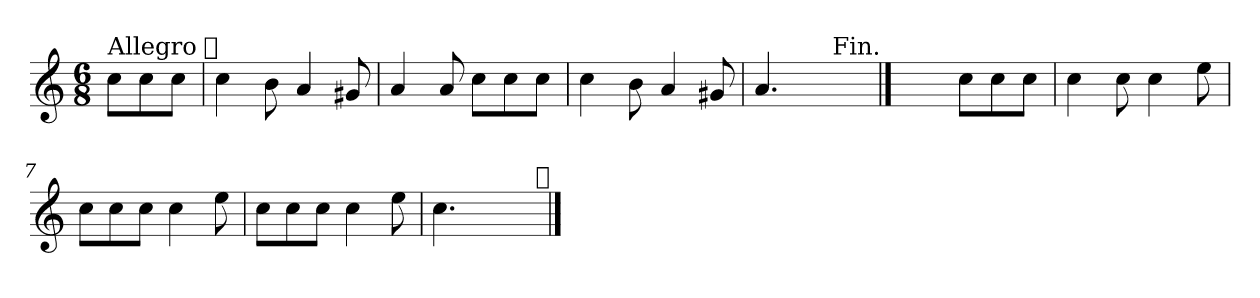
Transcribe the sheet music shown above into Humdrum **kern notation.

**kern
*part1
*staff1
*clefG2
*k[]
*C:
*M6/8
=
!LO:TX:a:t=Allegro
8cc\L
8cc\
8cc\J
!LO:TX:a:t=𝄋
=1
4cc\
8b\
4a/
8g#X/
=2
4a/
8a/
8cc\L
8cc\
8cc\J
=3
4cc\
8b\
4a/
8g#X/
=4
4.a/
4.ryy
!LO:TX:a:rj:t=Fin.
==5
4.ryy
8cc\L
8cc\
8cc\J
!!LO:LB:g=z
=6
4cc\
8cc\
4cc\
8ee\
=7
8cc\L
8cc\
8cc\J
4cc\
8ee\
=8
8cc\L
8cc\
8cc\J
4cc\
8ee\
=9
4.cc\
4.ryy
!LO:TX:a:t=𝄋
==
*-
